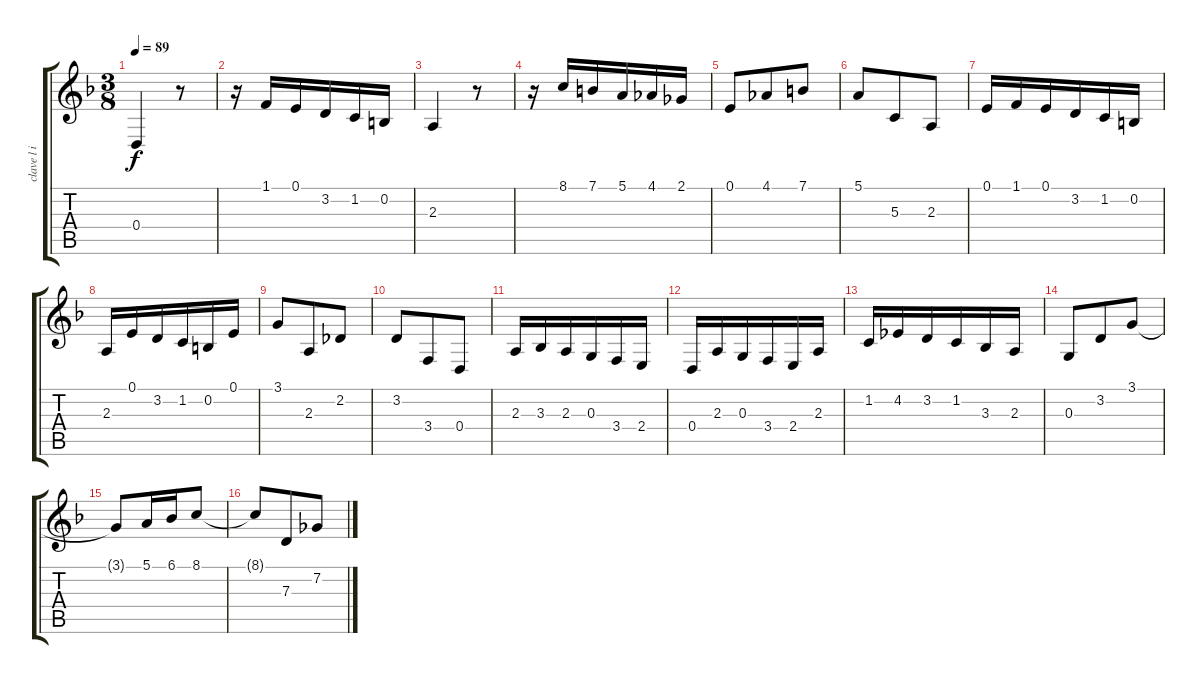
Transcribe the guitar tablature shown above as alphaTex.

\track ("clave l i" "clave l i") {instrument harpsichord}
\staff {score tabs}
\tuning (E4 B3 G3 D3 A2 E2) {hide}
\ts (3 8)
\tempo 89
\clef g2
\ks dminor
0.4.4{dy f} r.8 |
r.16 1.1.16 0.1.16 3.2.16 1.2.16 0.2.16 |
2.3.4 r.8 |
r.16 8.1.16 7.1.16 5.1.16 4.1.16 2.1.16 |
0.1.8 4.1.8 7.1.8 |
5.1.8 5.3.8 2.3.8 |
0.1.16 1.1.16 0.1.16 3.2.16 1.2.16 0.2.16 |
2.3.16 0.1.16 3.2.16 1.2.16 0.2.16 0.1.16 |
3.1.8 2.3.8 2.2.8 |
3.2.8 3.4.8 0.4.8 |
2.3.16 3.3.16 2.3.16 0.3.16 3.4.16 2.4.16 |
0.4.16 2.3.16 0.3.16 3.4.16 2.4.16 2.3.16 |
1.2.16 4.2.16 3.2.16 1.2.16 3.3.16 2.3.16 |
0.3.8 3.2.8 3.1.8 |
3.1{t}.8 5.1.16 6.1.16 8.1.8 |
8.1{t}.8 7.3.8 7.2.8
